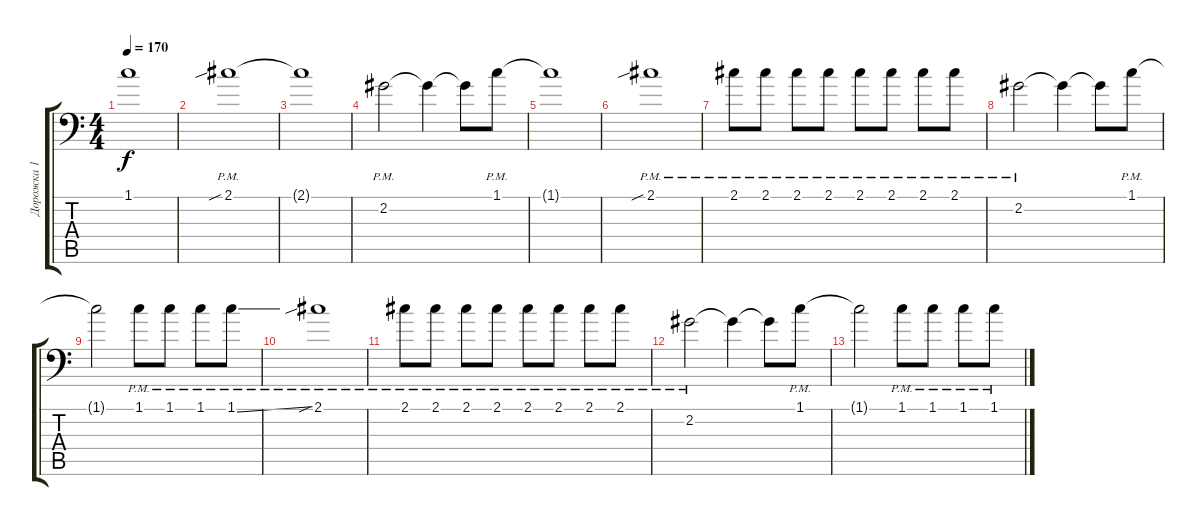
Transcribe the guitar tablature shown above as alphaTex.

\track ("Дорожка 1" "Дорожка 1") {instrument distortionguitar}
\staff {score tabs}
\tuning (B3 Gb3 D3 A2 E2 A1) {hide}
\ts (4 4)
\tempo 170
\clef f4
\ks c
1.1{t}.1{dy f} |
2.1{sib pm}.1 |
2.1{t}.1 |
2.2{pm}.2 2.2{t}.4 2.2{t}.8 1.1{pm}.8 |
1.1{t}.1 |
2.1{sib pm}.1 |
2.1{pm}.8 2.1{pm}.8 2.1{pm}.8 2.1{pm}.8 2.1{pm}.8 2.1{pm}.8 2.1{pm}.8 2.1{pm}.8 |
2.2{pm}.2 2.2{t}.4 2.2{t}.8 1.1{pm}.8 |
1.1{t}.2 1.1{pm}.8 1.1{pm}.8 1.1{pm}.8 1.1{ss pm}.8 |
2.1{sib pm}.1 |
2.1{pm}.8 2.1{pm}.8 2.1{pm}.8 2.1{pm}.8 2.1{pm}.8 2.1{pm}.8 2.1{pm}.8 2.1{pm}.8 |
2.2{pm}.2 2.2{t}.4 2.2{t}.8 1.1{pm}.8 |
1.1{t}.2 1.1{pm}.8 1.1{pm}.8 1.1{pm}.8 1.1{pm}.8
